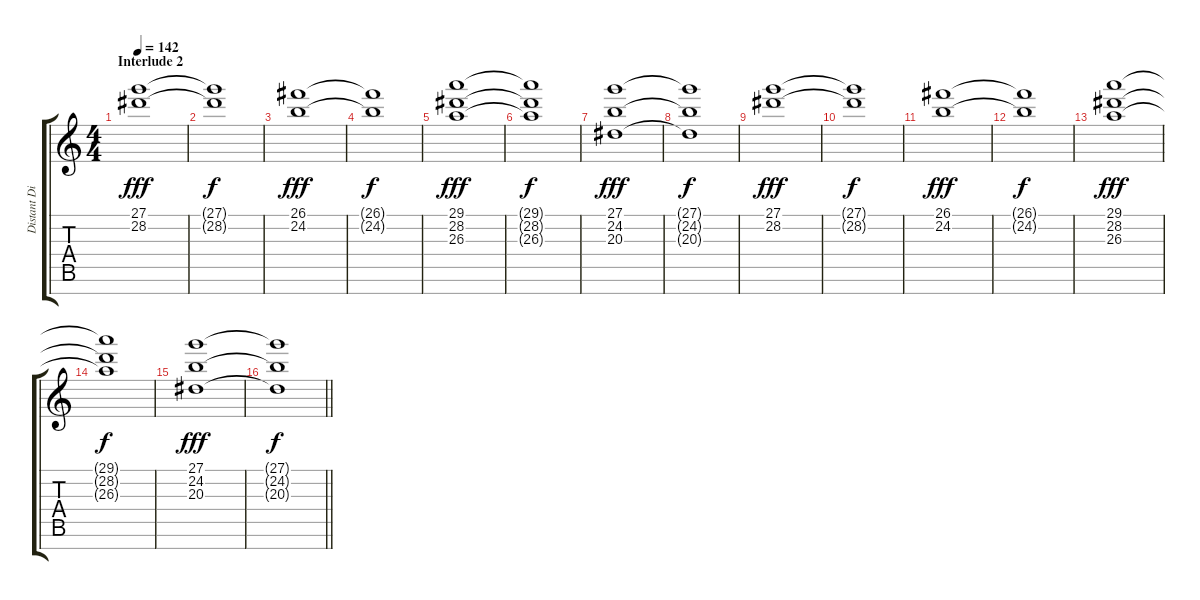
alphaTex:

\track ("Distant Dist Pad" "Distant Di") {instrument pad6metallic}
\staff {score tabs}
\tuning (E4 B3 G3 D3 A2 E2 B1) {hide}
\ts (4 4)
\section ("" "Interlude 2")
\tempo 142
\clef g2
\ks c
(27.1 28.2).1{dy fff} |
(27.1{t} 28.2{t}).1{dy f} |
(26.1 24.2).1{dy fff} |
(26.1{t} 24.2{t}).1{dy f} |
(29.1 28.2 26.3).1{dy fff} |
(29.1{t} 28.2{t} 26.3{t}).1{dy f} |
(27.1 24.2 20.3).1{dy fff} |
(27.1{t} 24.2{t} 20.3{t}).1{dy f} |
(27.1 28.2).1{dy fff} |
(27.1{t} 28.2{t}).1{dy f} |
(26.1 24.2).1{dy fff} |
(26.1{t} 24.2{t}).1{dy f} |
(29.1 28.2 26.3).1{dy fff} |
(29.1{t} 28.2{t} 26.3{t}).1{dy f} |
(27.1 24.2 20.3).1{dy fff} |
\barLineRight lightlight
(27.1{t} 24.2{t} 20.3{t}).1{dy f}
